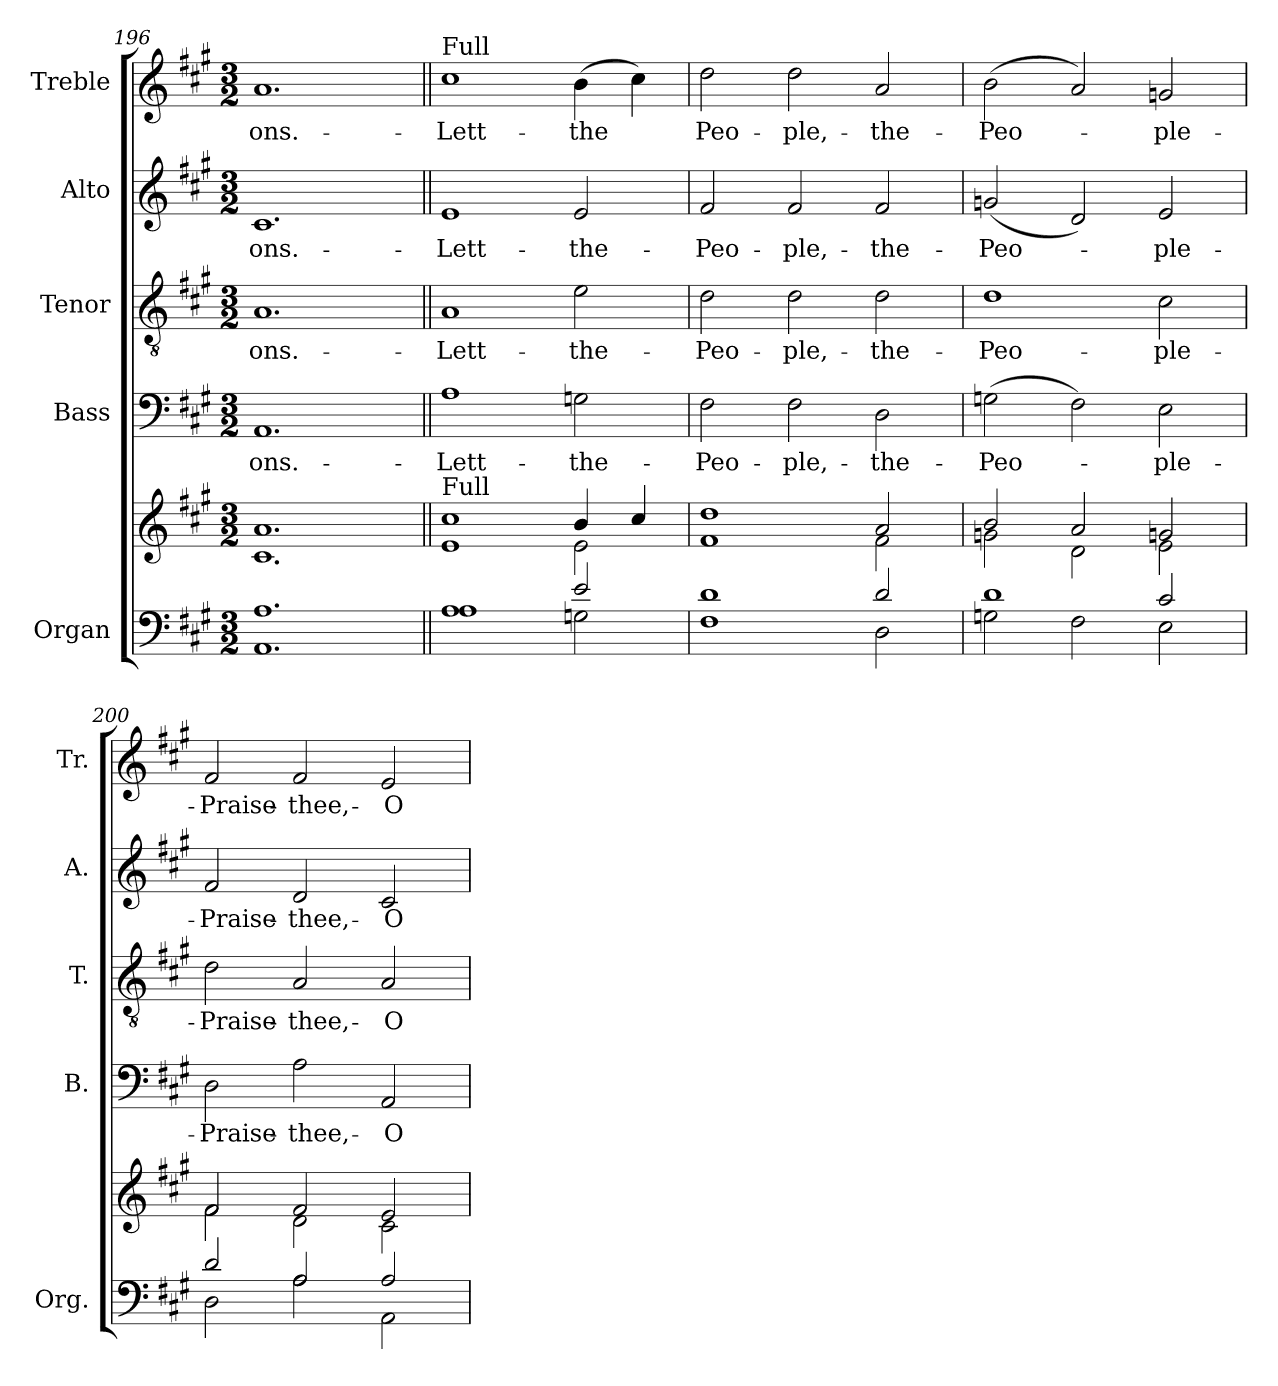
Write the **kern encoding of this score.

**kern	**kern	**kern	**text	**kern	**text	**kern	**text	**kern	**text
*part5	*part5	*part4	*part4	*part3	*part3	*part2	*part2	*part1	*part1
*staff6	*staff5	*staff4	*staff4	*staff3	*staff3	*staff2	*staff2	*staff1	*staff1
*I"Organ	*	*I"Bass	*	*I"Tenor	*	*I"Alto	*	*I"Treble	*
*I'Org.	*	*I'B.	*	*I'T.	*	*I'A.	*	*I'Tr.	*
*clefF4	*clefG2	*clefF4	*	*clefGv2	*	*clefG2	*	*clefG2	*
*	*	*	*	*ITrd7c12	*	*	*	*	*
*k[f#c#g#]	*k[f#c#g#]	*k[f#c#g#]	*	*k[f#c#g#]	*	*k[f#c#g#]	*	*k[f#c#g#]	*
*A:	*A:	*A:	*	*A:	*	*A:	*	*A:	*
*M3/2	*M3/2	*M3/2	*	*M3/2	*	*M3/2	*	*M3/2	*
=196	=196	=196	=196	=196	=196	=196	=196	=196	=196
*^	*^	*	*	*	*	*	*	*	*
!	!	!	!	!	!LO:LY:b:color=#000000	!	!	!	!	!	!
!	!	!	!	!	!	!	!LO:LY:b:color=#000000	!	!	!	!
!	!	!	!	!	!	!	!	!	!LO:LY:b:color=#000000	!	!
!	!	!	!	!	!	!	!	!	!	!	!LO:LY:b:color=#000000
1.Ai	1.AAi	1.ai	1.c#i	1.AAi	-ons.-	1.AAi	-ons.-	1.c#i	-ons.-	1.ai	-ons.-
=197||	=197||	=197||	=197||	=197||	=197||	=197||	=197||	=197||	=197||	=197||	=197||
!	!	!	!	!	!LO:LY:b:color=#000000	!	!	!	!	!	!
!	!	!	!	!	!	!	!LO:LY:b:color=#000000	!	!	!	!
!	!	!	!	!	!	!	!	!	!LO:LY:b:color=#000000	!	!
!	!	!	!	!	!	!	!	!	!	!LO:TX:a:t=Full	!
!	!	!LO:TX:a:t=Full	!	!	!	!	!	!	!	!	!
!	!	!	!	!	!	!	!	!	!	!	!LO:LY:b:color=#000000
1Ai	1Ai	1cc#i	1ei	1Ai	-Lett-	1AAi	-Lett-	1ei	-Lett-	1cc#i	-Lett-
!	!	!	!	!	!LO:LY:b:color=#000000	!	!	!	!	!	!
!	!	!	!	!	!	!	!LO:LY:b:color=#000000	!	!	!	!
!	!	!	!	!	!	!	!	!	!LO:LY:b:color=#000000	!	!
!	!	!	!	!	!	!	!	!	!	!	!LO:LY:b:color=#000000
2ei/	2Gni\	4bi/	2ei\	2Gni\	-the-	2Ei\	-the-	2ei/	-the-	(4bi\	-the
.	.	4cc#i/	.	.	.	.	.	.	.	4cc#i\)	.
=198	=198	=198	=198	=198	=198	=198	=198	=198	=198	=198	=198
!	!	!	!	!	!LO:LY:b:color=#000000	!	!	!	!	!	!
!	!	!	!	!	!	!	!LO:LY:b:color=#000000	!	!	!	!
!	!	!	!	!	!	!	!	!	!LO:LY:b:color=#000000	!	!
!	!	!	!	!	!	!	!	!	!	!	!LO:LY:b:color=#000000
1di	1F#i	1ddi	1f#i	2F#i\	-Peo-	2Di\	-Peo-	2f#i/	-Peo-	2ddi\	Peo-
!	!	!	!	!	!LO:LY:b:color=#000000	!	!	!	!	!	!
!	!	!	!	!	!	!	!LO:LY:b:color=#000000	!	!	!	!
!	!	!	!	!	!	!	!	!	!LO:LY:b:color=#000000	!	!
!	!	!	!	!	!	!	!	!	!	!	!LO:LY:b:color=#000000
.	.	.	.	2F#i\	-ple,-	2Di\	-ple,-	2f#i/	-ple,-	2ddi\	-ple,-
!	!	!	!	!	!LO:LY:b:color=#000000	!	!	!	!	!	!
!	!	!	!	!	!	!	!LO:LY:b:color=#000000	!	!	!	!
!	!	!	!	!	!	!	!	!	!LO:LY:b:color=#000000	!	!
!	!	!	!	!	!	!	!	!	!	!	!LO:LY:b:color=#000000
2di/	2Di\	2ai/	2f#i\	2Di\	-the-	2Di\	-the-	2f#i/	-the-	2ai/	-the-
=199	=199	=199	=199	=199	=199	=199	=199	=199	=199	=199	=199
!	!	!	!	!	!LO:LY:b:color=#000000	!	!	!	!	!	!
!	!	!	!	!	!	!	!LO:LY:b:color=#000000	!	!	!	!
!	!	!	!	!	!	!	!	!	!LO:LY:b:color=#000000	!	!
!	!	!	!	!	!	!	!	!	!	!	!LO:LY:b:color=#000000
1di	2Gni\	2bi/	2gni\	(2Gni\	-Peo-	1Di	-Peo-	(2gni/	-Peo-	(2bi\	-Peo-
.	2F#i\	2ai/	2di\	2F#i\)	.	.	.	2di/)	.	2ai/)	.
!	!	!	!	!	!LO:LY:b:color=#000000	!	!	!	!	!	!
!	!	!	!	!	!	!	!LO:LY:b:color=#000000	!	!	!	!
!	!	!	!	!	!	!	!	!	!LO:LY:b:color=#000000	!	!
!	!	!	!	!	!	!	!	!	!	!	!LO:LY:b:color=#000000
2c#i/	2Ei\	2gni/	2ei\	2Ei\	-ple-	2C#i\	-ple-	2ei/	-ple-	2gni/	-ple-
!!LO:LB:g=z
=200	=200	=200	=200	=200	=200	=200	=200	=200	=200	=200	=200
!	!	!	!	!	!LO:LY:b:color=#000000	!	!	!	!	!	!
!	!	!	!	!	!	!	!LO:LY:b:color=#000000	!	!	!	!
!	!	!	!	!	!	!	!	!	!LO:LY:b:color=#000000	!	!
!	!	!	!	!	!	!	!	!	!	!	!LO:LY:b:color=#000000
2di/	2Di\	2f#i/	2f#i\	2Di\	-Praise-	2Di\	-Praise-	2f#i/	-Praise-	2f#i/	-Praise-
!	!	!	!	!	!LO:LY:b:color=#000000	!	!	!	!	!	!
!	!	!	!	!	!	!	!LO:LY:b:color=#000000	!	!	!	!
!	!	!	!	!	!	!	!	!	!LO:LY:b:color=#000000	!	!
!	!	!	!	!	!	!	!	!	!	!	!LO:LY:b:color=#000000
2Ai/	2Ai\	2f#i/	2di\	2Ai\	-thee,-	2AAi/	-thee,-	2di/	-thee,-	2f#i/	-thee,-
!	!	!	!	!	!LO:LY:b:color=#000000	!	!	!	!	!	!
!	!	!	!	!	!	!	!LO:LY:b:color=#000000	!	!	!	!
!	!	!	!	!	!	!	!	!	!LO:LY:b:color=#000000	!	!
!	!	!	!	!	!	!	!	!	!	!	!LO:LY:b:color=#000000
2Ai/	2AAi\	2ei/	2c#i\	2AAi/	-O-	2AAi/	-O-	2c#i/	-O-	2ei/	-O-
*v	*v	*	*	*	*	*	*	*	*	*	*
*	*v	*v	*	*	*	*	*	*	*	*
=	=	=	=	=	=	=	=	=	=
*-	*-	*-	*-	*-	*-	*-	*-	*-	*-
